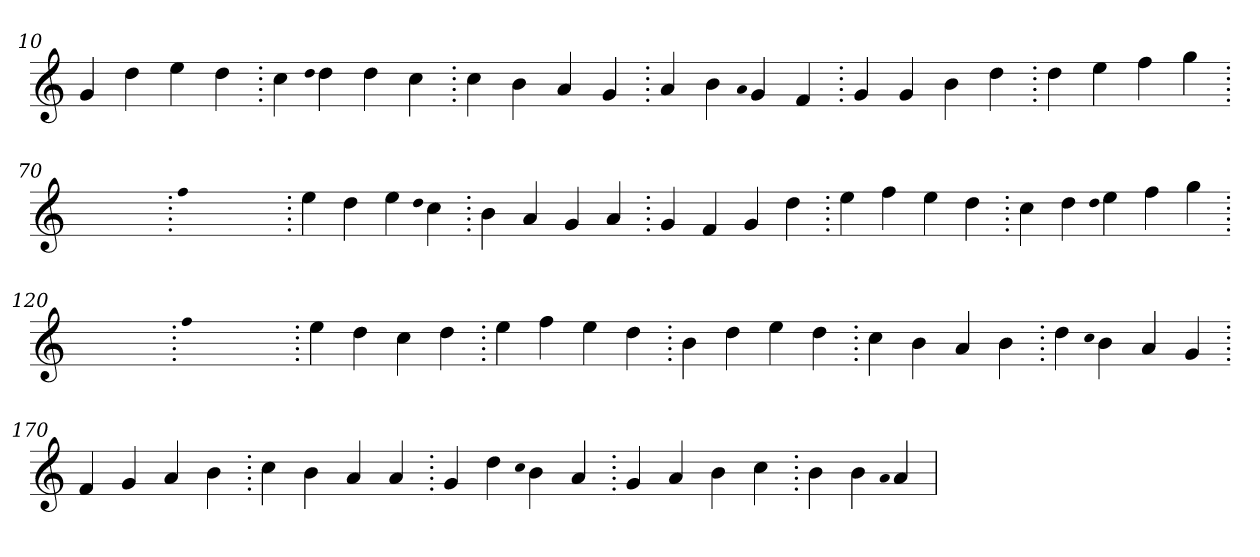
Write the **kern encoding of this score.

**kern
*part1
*staff1
*clefG2
=10.
4g
4dd
4ee
4dd
=20.
4cc
qqdd
4dd
4dd
4cc
=30.
4cc
4b
4a
4g
=40.
4a
4b
qqa
4g
4f
=50.
4g
4g
4b
4dd
=60.
4dd
4ee
4ff
4gg
=70.
1ryy
=70.
qqff
1ryy
=70.
4ee
4dd
4ee
qqdd
4cc
=80.
4b
4a
4g
4a
=90.
4g
4f
4g
4dd
=100.
4ee
4ff
4ee
4dd
=110.
4cc
4dd
qqdd
4ee
4ff
4gg
=120.
1ryy
=120.
qqff
1ryy
=120.
4ee
4dd
4cc
4dd
=130.
4ee
4ff
4ee
4dd
=140.
4b
4dd
4ee
4dd
=150.
4cc
4b
4a
4b
=160.
4dd
qqcc
4b
4a
4g
=170.
4f
4g
4a
4b
=180.
4cc
4b
4a
4a
=190.
4g
4dd
qqcc
4b
4a
=200.
4g
4a
4b
4cc
=210.
4b
4b
qqa
4a
=
*-
